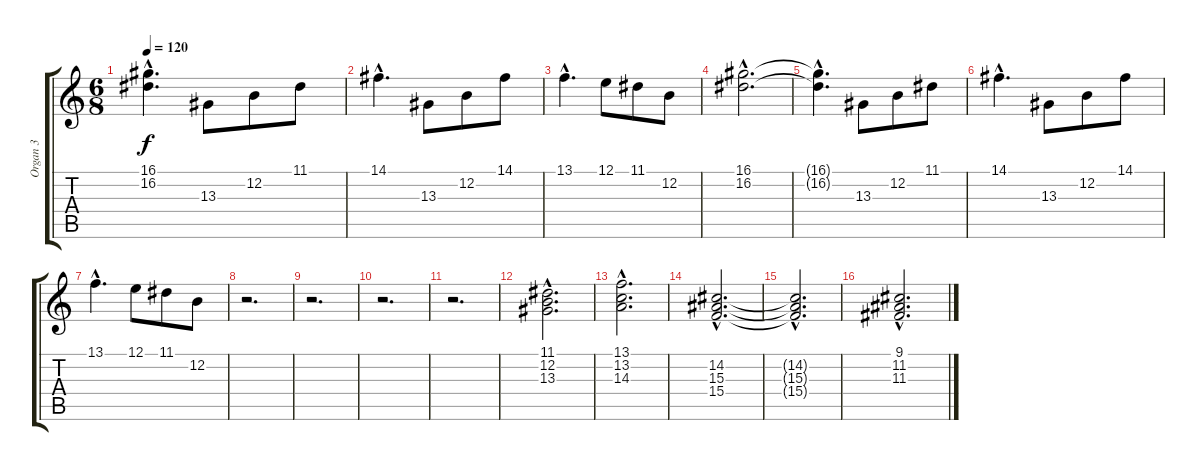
\track ("Organ 3" "Organ 3") {instrument churchorgan}
\staff {score tabs}
\tuning (E4 B3 G3 D3 A2 E2) {hide}
\ts (6 8)
\tempo 120
\clef g2
\ks c
(16.1{hac t} 16.2{hac t}).4{d dy f} 13.3.8 12.2.8 11.1.8 |
14.1{hac}.4{d} 13.3.8 12.2.8 14.1.8 |
13.1{hac}.4{d} 12.1.8 11.1.8 12.2.8 |
(16.1{hac} 16.2{hac}).2{d} |
(16.1{hac t} 16.2{hac t}).4{d} 13.3.8 12.2.8 11.1.8 |
14.1{hac}.4{d} 13.3.8 12.2.8 14.1.8 |
13.1{hac}.4{d} 12.1.8 11.1.8 12.2.8 |
r.2{d} |
r.2{d} |
r.2{d} |
r.2{d} |
(11.1{hac} 12.2{hac} 13.3{hac}).2{d} |
(13.1{hac} 13.2{hac} 14.3{hac}).2{d} |
(14.2{hac} 15.3{hac} 15.4{hac}).2{d} |
(14.2{hac t} 15.3{hac t} 15.4{hac t}).2{d} |
(9.1{hac} 11.2{hac} 11.3{hac}).2{d}
